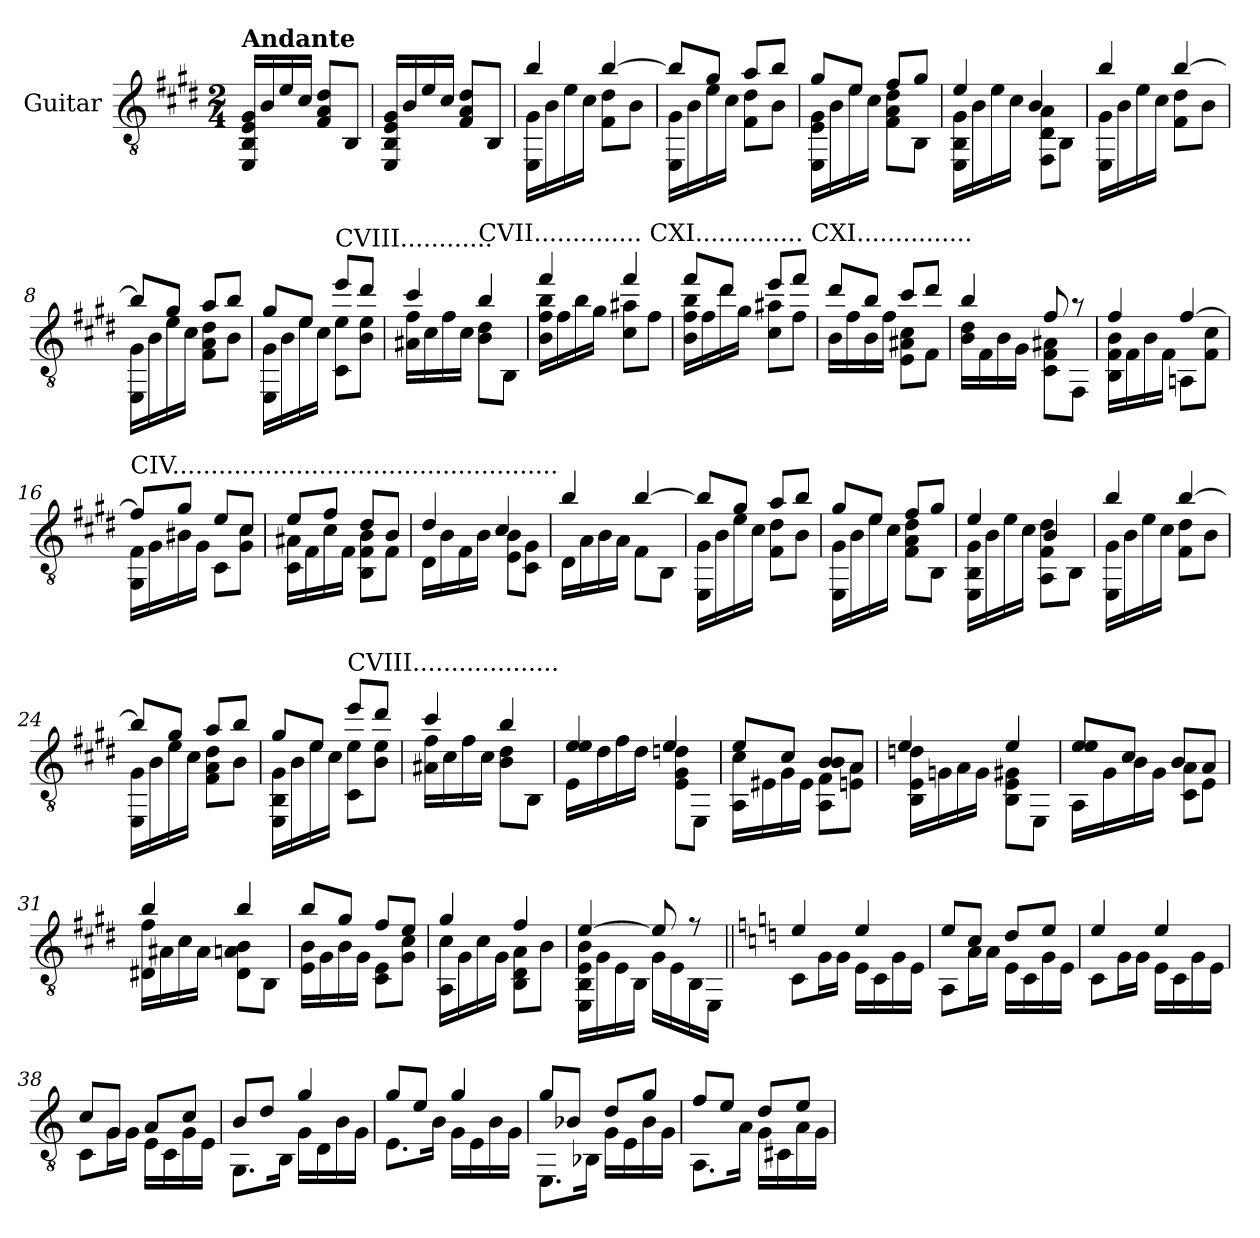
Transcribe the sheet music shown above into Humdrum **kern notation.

**kern
*part1
*staff1
*I"Guitar
*clefGv2
*k[f#c#g#d#]
*M2/4
*MM50
=1
!LO:TX:a:B:t=Andante
16EE/ 16BB/ 16E/ 16G#/LL
16B/
16e/
16c#/JJ
8F#/ 8A/ 8d#/L
8BB/J
=2
16EE/ 16BB/ 16E/ 16G#/LL
16B/
16e/
16c#/JJ
8F#/ 8A/ 8d#/L
8BB/J
=3
*^
4b/	16EE\<< 16G#\<<LL
.	16B<<\
.	16e<\
.	16c#\JJ
[4b/	8F#\ 8d#\L
.	8B\J
=4	=4
8b/L]	16EE\ 16G#\LL
.	16B\
8g#/J	16e\
.	16c#\JJ
8a/L	8F#\ 8d#\L
8b/J	8B\J
!!LO:LB:g=z	!!
=5	=5
8g#/L	16EE\ 16E\ 16G#\LL
.	16B\
8e/J	16e\
.	16c#\JJ
8f#/L	8F#\ 8A\ 8d#\L
8g#/J	8BB\J
=6	=6
4e/	16EE\ 16BB\ 16G#\LL
.	16B\
.	16e\
.	16c#\JJ
4B/	8FF#\ 8D#\ 8A\L
.	8BB\J
=7	=7
4b/	16EE\ 16G#\LL
.	16B\
.	16e\
.	16c#\JJ
[4b/	8F#\ 8d#\L
.	8B\J
=8	=8
8b/L]	16EE\ 16G#\LL
.	16B\
8g#/J	16e\
.	16c#\JJ
8a/L	8F#\ 8A\ 8d#\L
8b/J	8B\J
!!LO:LB:g=z	!!
=9	=9
8g#/L	16EE\ 16G#\LL
.	16B\
8e/J	16e\
.	16c#\JJ
!LO:TX:a:t=CVIII............	!
8ee/L	8C#\<< 8e\<<L
8dd#/J	8B\< 8e\<J
=10	=10
4cc#/	16A#X\<<< 16f#\<<<LL
.	16c#<<\
.	16f#\
.	16c#\JJ
!LO:TX:t=CVII..............                                              CXI..............                                           CXI...............	!
4b/	8B\ 8d#\L
.	8BB\J
=11	=11
4ff#/	16B\<<<< 16f#\<<<< 16b\<<<<LL
.	16f#\
.	16b\
.	16g#<\JJ
4ff#/	8c#\ 8a#X\L
.	8f#\J
=12	=12
8ff#/L	16B\ 16f#\ 16b\LL
.	16f#\
8dd#/J	16dd#<\
.	16g#<\JJ
8ee/L	8c#\<< 8a#X\<<L
8ff#/J	8f#<\J
!!LO:LB:g=z	!!
=13	=13
8dd#/L	16B<\LL
.	16f#<\
8b/J	16B\
.	16f#\JJ
8cc#/L	8E\<<<< 8A#X\<<<< 8c#\<<<<L
8dd#/J	8F#\J
=14	=14
4b/	16B\ 16d#\LL
.	16F#\
.	16B\
.	16G#\JJ
8f#/	8C#\ 8F#\ 8A#X\L
8r	8FF#\J
=15	=15
4f#/	16BB\ 16F#\ 16B\LL
.	16F#\
.	16B\
.	16F#\JJ
[4f#/	8AAn\L
.	8F#\< 8c#\<J
=16	=16
!LO:TX:t=CIV..................................................	!
8f#/L]	16GG#\< 16F#\<LL
.	16G#\
8g#/J	16B#X\
.	16G#\JJ
8e/L	8C#\L
8c#/J	8G#\ 8c#\J
!!LO:LB:g=z	!!
=17	=17
8e/L	16C#\ 16A#X\LL
.	16F#\
8f#/J	16c#\
.	16F#\JJ
8d#/L	8BB\ 8F#\ 8B\L
8B/J	8F#\J
=18	=18
4d#/	16D#\LL
.	16B\
.	16F#\
.	16B\JJ
4c#/	8E\ 8B\L
.	8C#\<< 8G#\<<J
=19	=19
4b/	16D#<<\LL
.	16A<\
.	16B<<\
.	16A\JJ
[4b/	8F#\L
.	8BB\J
=20	=20
8b/L]	16EE\ 16G#\LL
.	16B\
8g#/J	16e\
.	16c#\JJ
8a/L	8F#\ 8d#\L
8b/J	8B\J
=21	=21
8g#/L	16EE\ 16G#\LL
.	16B\
8e/J	16e\
.	16c#\JJ
8f#/L	8F#\ 8A\ 8d#\L
8g#/J	8BB\J
!!LO:PB:g=z	!!
=22	=22
4e/	16EE\ 16BB\ 16G#\LL
.	16B\
.	16e\
.	16c#\JJ
4B/	8AA\ 8F#\ 8d#\L
.	8BB\J
=23	=23
4b/	16EE\ 16G#\LL
.	16B\
.	16e\
.	16c#\JJ
[4b/	8F#\ 8d#\L
.	8B\J
=24	=24
8b/L]	16EE\ 16G#\LL
.	16B\
8g#/J	16e\
.	16c#\JJ
8a/L	8F#\ 8A\ 8d#\L
8b/J	8B\J
=25	=25
8g#/L	16EE\ 16BB\ 16G#\LL
.	16B\
8e/J	16e\
.	16c#\JJ
!LO:TX:t=CVIII...................	!
8ee/L	8C#\ 8e\L
8dd#/J	8B\ 8e\J
=26	=26
4cc#/	16A#X\ 16f#\LL
.	16c#\
.	16f#\
.	16c#\JJ
4b/	8B\ 8d#\L
.	8BB\J
!!LO:LB:g=z	!!
=27	=27
4e/ 4e/	16E<<\LL
.	16d#<\
.	16f#<\
.	16d#\JJ
4e/	8E\ 8G#\ 8dn\L
.	8EE\J
=28	=28
8e/L	16AA\ 16c#\LL
.	16E#X\
8c#/J	16G#\
.	16E#\JJ
8B/ 8B/L	8AA\ 8F#\L
8A/J	8En\ 8A\J
=29	=29
4e/	16BB\ 16E\ 16dn\LL
.	16Gn\
.	16A\
.	16G\JJ
4e/	8BB\ 8E\ 8G#X\L
.	8EE\J
=30	=30
8e/ 8e/L	16AA\LL
.	16G#<\
8c#/J	16B<\
.	16G#\JJ
8B/L	8C#\<< 8A\<<L
8A/J	8E\J
!!LO:LB:g=z	!!
=31	=31
4b/	16D#X\<<< 16f#\<<<LL
.	16A#X<\
.	16c#<\
.	16A#\JJ
4b/	8D#\<<< 8An\<<< 8B\<<<L
.	8BB<\J
=32	=32
8b/L	16E\ 16B\LL
.	16G#\
8g#/J	16B\
.	16G#\JJ
8f#/L	8C#\ 8E\L
8e/J	8G#\ 8c#\J
=33	=33
4g#/	16AA\ 16c#\LL
.	16G#\
.	16c#\
.	16G#\JJ
4f#/	8BB\ 8D#\ 8A\L
.	8B\J
=34	=34
[4e/	16EE\ 16BB\ 16E\ 16B\LL
.	16G#\
.	16E\
.	16BB\JJ
8e/]	16G#\LL
.	16E\
8r	16BB\
.	16EE\JJ
!!LO:LB:g=z	!!
=35||	=35||
*k[]	*
4e/	8C\L
.	16G<\L
.	16G<\JJ
4e/	16E\LL
.	16C\
.	16G\
.	16E\JJ
=36	=36
8e/L	8AA\L
8c/J	16A\L
.	16A\JJ
8d/L	16E\LL
.	16C\
8e/J	16G\
.	16E\JJ
=37	=37
4e/	8C\L
.	16G<\L
.	16G<\JJ
4e/	16E\LL
.	16C\
.	16G\
.	16E\JJ
=38	=38
8c/L	8C\L
8G/J	16G\L
.	16G<\JJ
8A/L	16E\LL
.	16C\
8c/J	16G\
.	16E\JJ
=39	=39
8B/L	8.GG\L
8d/J	.
.	16BB\Jk
4g/	16G\LL
.	16D\
.	16B\
.	16G\JJ
=40	=40
8g/L	8.E\L
8e/J	.
.	16B\Jk
4g/	16G\LL
.	16E\
.	16B\
.	16G\JJ
!!LO:LB:g=z	!!
=41	=41
8g/L	8.EE\L
8B-X/J	.
.	16BB-X\Jk
8d/L	16G\LL
.	16E\
8g/J	16B-\
.	16G\JJ
=42	=42
8f/L	8.AA\L
8e/J	.
.	16A\Jk
8d/L	16G\LL
.	16C#X\
8e/J	16A\
.	16G\JJ
*v	*v
=
*-
